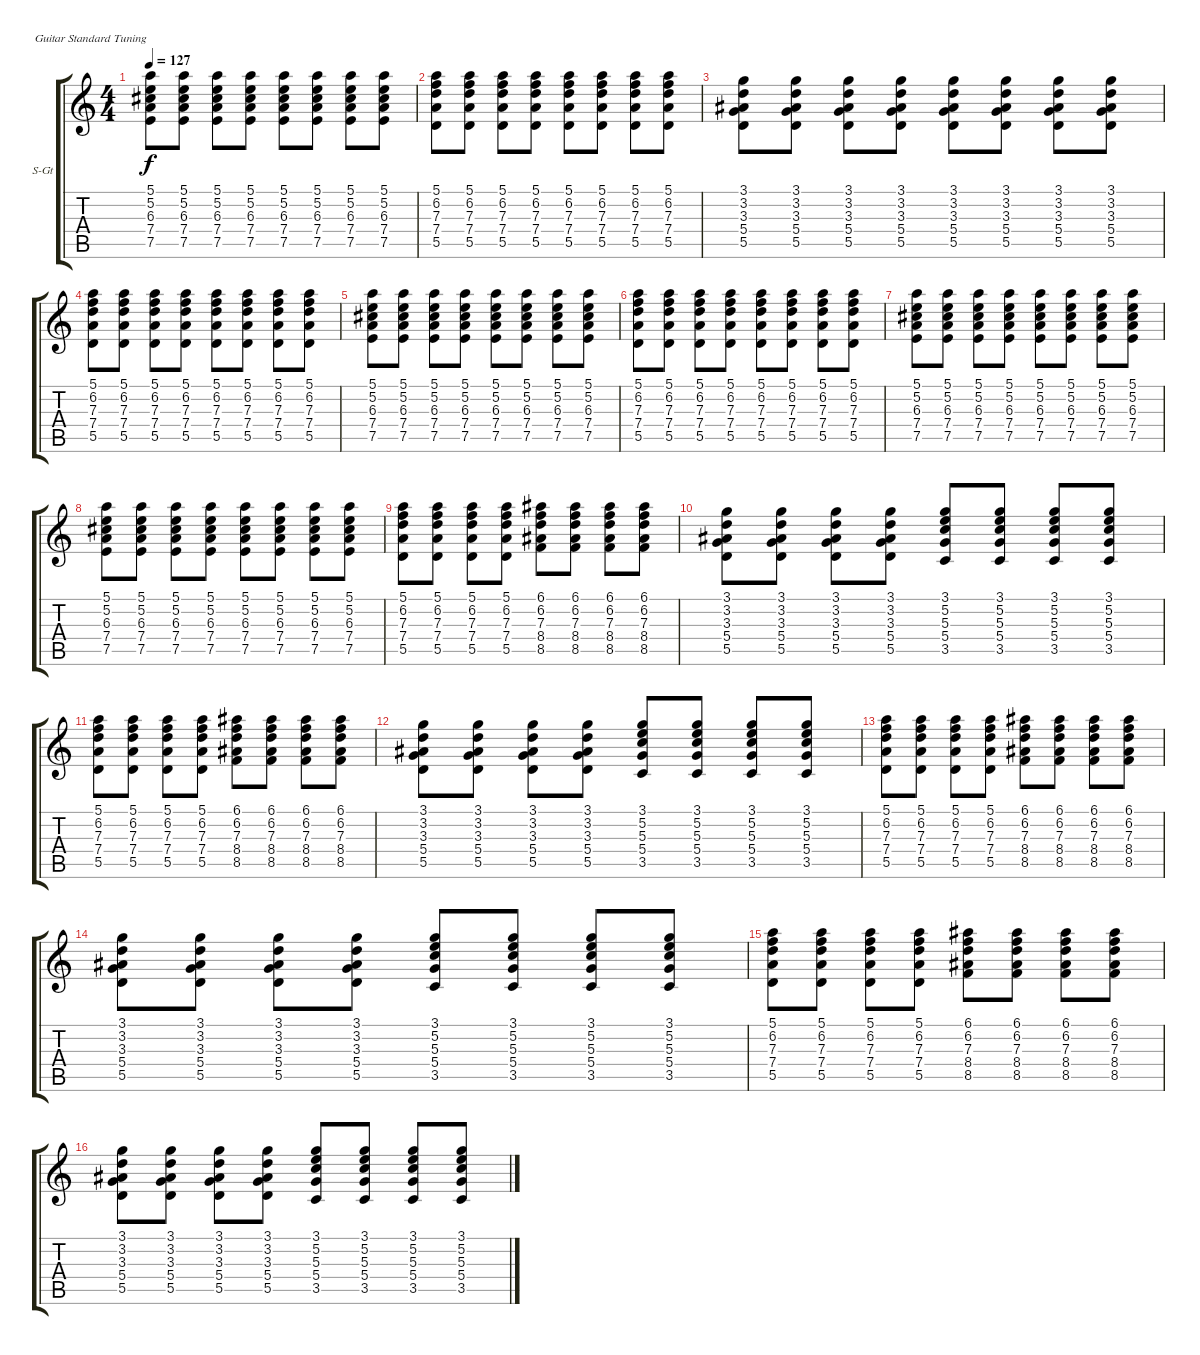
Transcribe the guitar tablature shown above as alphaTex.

\defaultSystemsLayout 4
\bracketExtendMode groupsimilarinstruments
\firstSystemTrackNameOrientation horizontal
\otherSystemsTrackNameOrientation horizontal
\track ("В. Бутусов (Ритм)" "S-Gt") {instrument acousticguitarsteel}
\staff {score tabs}
\tuning (E4 B3 G3 D3 A2 E2)
\ts (4 4)
\tempo 127
\clef g2
\ks c
(5.1 5.2 6.3 7.4 7.5).8{dy f} (5.1 5.2 6.3 7.4 7.5).8 (5.1 5.2 6.3 7.4 7.5).8 (5.1 5.2 6.3 7.4 7.5).8 (5.1 5.2 6.3 7.4 7.5).8 (5.1 5.2 6.3 7.4 7.5).8 (5.1 5.2 6.3 7.4 7.5).8 (5.1 5.2 6.3 7.4 7.5).8 |
(5.1 6.2 7.3 7.4 5.5).8 (5.1 6.2 7.3 7.4 5.5).8 (5.1 6.2 7.3 7.4 5.5).8 (5.1 6.2 7.3 7.4 5.5).8 (5.1 6.2 7.3 7.4 5.5).8 (5.1 6.2 7.3 7.4 5.5).8 (5.1 6.2 7.3 7.4 5.5).8 (5.1 6.2 7.3 7.4 5.5).8 |
(3.1 3.2 3.3 5.4 5.5).8 (3.1 3.2 3.3 5.4 5.5).8 (3.1 3.2 3.3 5.4 5.5).8 (3.1 3.2 3.3 5.4 5.5).8 (3.1 3.2 3.3 5.4 5.5).8 (3.1 3.2 3.3 5.4 5.5).8 (3.1 3.2 3.3 5.4 5.5).8 (3.1 3.2 3.3 5.4 5.5).8 |
(5.1 6.2 7.3 7.4 5.5).8 (5.1 6.2 7.3 7.4 5.5).8 (5.1 6.2 7.3 7.4 5.5).8 (5.1 6.2 7.3 7.4 5.5).8 (5.1 6.2 7.3 7.4 5.5).8 (5.1 6.2 7.3 7.4 5.5).8 (5.1 6.2 7.3 7.4 5.5).8 (5.1 6.2 7.3 7.4 5.5).8 |
(5.1 5.2 6.3 7.4 7.5).8 (5.1 5.2 6.3 7.4 7.5).8 (5.1 5.2 6.3 7.4 7.5).8 (5.1 5.2 6.3 7.4 7.5).8 (5.1 5.2 6.3 7.4 7.5).8 (5.1 5.2 6.3 7.4 7.5).8 (5.1 5.2 6.3 7.4 7.5).8 (5.1 5.2 6.3 7.4 7.5).8 |
(5.1 6.2 7.3 7.4 5.5).8 (5.1 6.2 7.3 7.4 5.5).8 (5.1 6.2 7.3 7.4 5.5).8 (5.1 6.2 7.3 7.4 5.5).8 (5.1 6.2 7.3 7.4 5.5).8 (5.1 6.2 7.3 7.4 5.5).8 (5.1 6.2 7.3 7.4 5.5).8 (5.1 6.2 7.3 7.4 5.5).8 |
(5.1 5.2 6.3 7.4 7.5).8 (5.1 5.2 6.3 7.4 7.5).8 (5.1 5.2 6.3 7.4 7.5).8 (5.1 5.2 6.3 7.4 7.5).8 (5.1 5.2 6.3 7.4 7.5).8 (5.1 5.2 6.3 7.4 7.5).8 (5.1 5.2 6.3 7.4 7.5).8 (5.1 5.2 6.3 7.4 7.5).8 |
(5.1 5.2 6.3 7.4 7.5).8 (5.1 5.2 6.3 7.4 7.5).8 (5.1 5.2 6.3 7.4 7.5).8 (5.1 5.2 6.3 7.4 7.5).8 (5.1 5.2 6.3 7.4 7.5).8 (5.1 5.2 6.3 7.4 7.5).8 (5.1 5.2 6.3 7.4 7.5).8 (5.1 5.2 6.3 7.4 7.5).8 |
(5.1 6.2 7.3 7.4 5.5).8 (5.1 6.2 7.3 7.4 5.5).8 (5.1 6.2 7.3 7.4 5.5).8 (5.1 6.2 7.3 7.4 5.5).8 (6.1 6.2 7.3 8.4 8.5).8 (6.1 6.2 7.3 8.4 8.5).8 (6.1 6.2 7.3 8.4 8.5).8 (6.1 6.2 7.3 8.4 8.5).8 |
(3.1 3.2 3.3 5.4 5.5).8 (3.1 3.2 3.3 5.4 5.5).8 (3.1 3.2 3.3 5.4 5.5).8 (3.1 3.2 3.3 5.4 5.5).8 (3.1 5.2 5.3 5.4 3.5).8 (3.1 5.2 5.3 5.4 3.5).8 (3.1 5.2 5.3 5.4 3.5).8 (3.1 5.2 5.3 5.4 3.5).8 |
(5.1 6.2 7.3 7.4 5.5).8 (5.1 6.2 7.3 7.4 5.5).8 (5.1 6.2 7.3 7.4 5.5).8 (5.1 6.2 7.3 7.4 5.5).8 (6.1 6.2 7.3 8.4 8.5).8 (6.1 6.2 7.3 8.4 8.5).8 (6.1 6.2 7.3 8.4 8.5).8 (6.1 6.2 7.3 8.4 8.5).8 |
(3.1 3.2 3.3 5.4 5.5).8 (3.1 3.2 3.3 5.4 5.5).8 (3.1 3.2 3.3 5.4 5.5).8 (3.1 3.2 3.3 5.4 5.5).8 (3.1 5.2 5.3 5.4 3.5).8 (3.1 5.2 5.3 5.4 3.5).8 (3.1 5.2 5.3 5.4 3.5).8 (3.1 5.2 5.3 5.4 3.5).8 |
(5.1 6.2 7.3 7.4 5.5).8 (5.1 6.2 7.3 7.4 5.5).8 (5.1 6.2 7.3 7.4 5.5).8 (5.1 6.2 7.3 7.4 5.5).8 (6.1 6.2 7.3 8.4 8.5).8 (6.1 6.2 7.3 8.4 8.5).8 (6.1 6.2 7.3 8.4 8.5).8 (6.1 6.2 7.3 8.4 8.5).8 |
(3.1 3.2 3.3 5.4 5.5).8 (3.1 3.2 3.3 5.4 5.5).8 (3.1 3.2 3.3 5.4 5.5).8 (3.1 3.2 3.3 5.4 5.5).8 (3.1 5.2 5.3 5.4 3.5).8 (3.1 5.2 5.3 5.4 3.5).8 (3.1 5.2 5.3 5.4 3.5).8 (3.1 5.2 5.3 5.4 3.5).8 |
(5.1 6.2 7.3 7.4 5.5).8 (5.1 6.2 7.3 7.4 5.5).8 (5.1 6.2 7.3 7.4 5.5).8 (5.1 6.2 7.3 7.4 5.5).8 (6.1 6.2 7.3 8.4 8.5).8 (6.1 6.2 7.3 8.4 8.5).8 (6.1 6.2 7.3 8.4 8.5).8 (6.1 6.2 7.3 8.4 8.5).8 |
(3.1 3.2 3.3 5.4 5.5).8 (3.1 3.2 3.3 5.4 5.5).8 (3.1 3.2 3.3 5.4 5.5).8 (3.1 3.2 3.3 5.4 5.5).8 (3.1 5.2 5.3 5.4 3.5).8 (3.1 5.2 5.3 5.4 3.5).8 (3.1 5.2 5.3 5.4 3.5).8 (3.1 5.2 5.3 5.4 3.5).8
